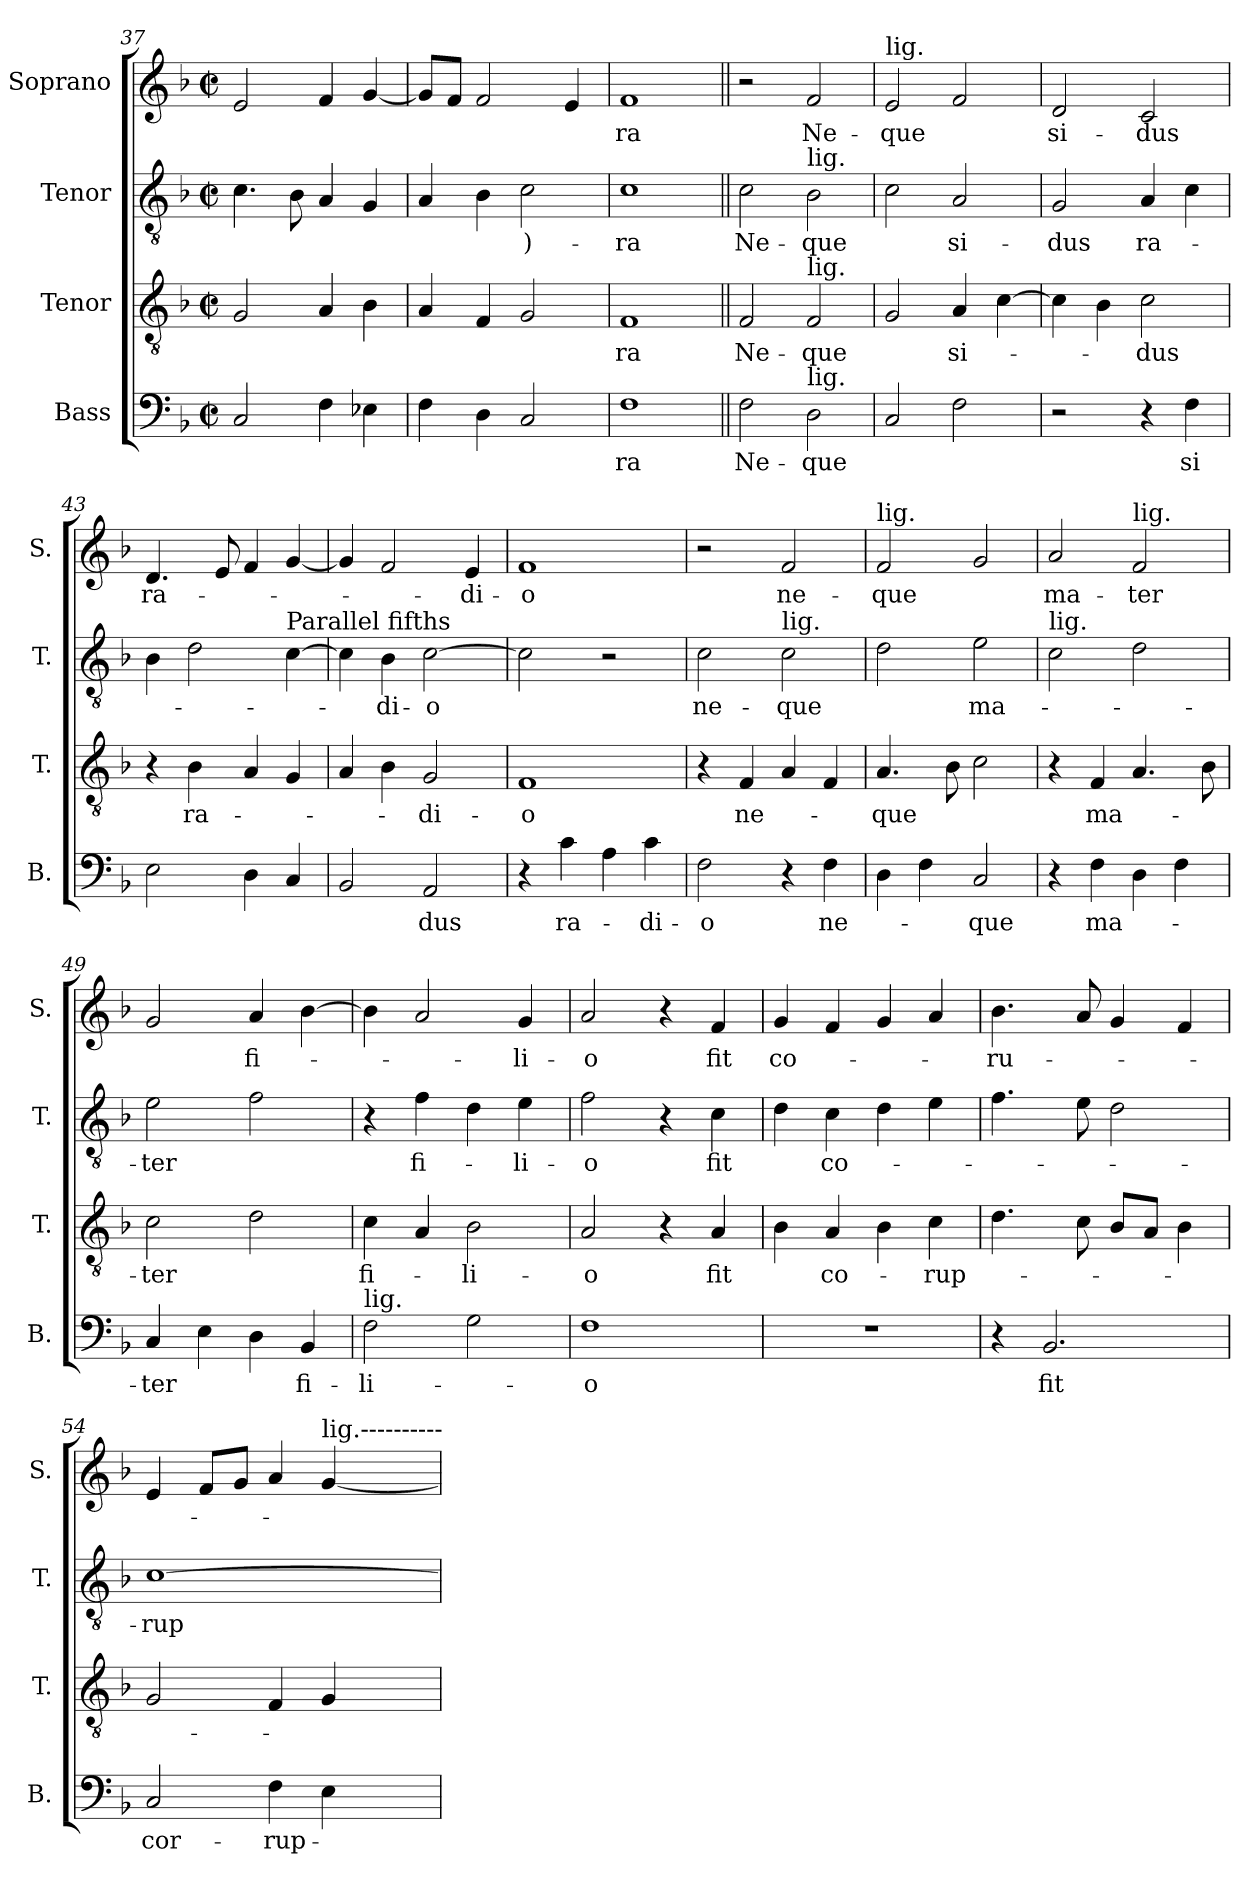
**kern	**text	**kern	**text	**kern	**text	**kern	**text
*part4	*part4	*part3	*part3	*part2	*part2	*part1	*part1
*staff4	*staff4	*staff3	*staff3	*staff2	*staff2	*staff1	*staff1
*I"Bass	*	*I"Tenor	*	*I"Tenor	*	*I"Soprano	*
*I'B.	*	*I'T.	*	*I'T.	*	*I'S.	*
*clefF4	*	*clefGv2	*	*clefGv2	*	*clefG2	*
*k[b-]	*	*k[b-]	*	*k[b-]	*	*k[b-]	*
*M2/2	*	*M2/2	*	*M2/2	*	*M2/2	*
*met(c|)	*	*met(c|)	*	*met(c|)	*	*met(c|)	*
=37	=37	=37	=37	=37	=37	=37	=37
2C/	.	2G/	.	4.c\	.	2e/	.
.	.	.	.	8B-\	.	.	.
4F\	.	4A/	.	4A/	.	4f/	.
4E-X\	.	4B-\	.	4G/	.	[4g/	.
=38	=38	=38	=38	=38	=38	=38	=38
4F\	.	4A/	.	4A/	.	8g/L]	.
.	.	.	.	.	.	8f/J	.
4D\	.	4F/	.	4B-\	.	2f/	.
!	!	!	!	!	!LO:LY:b	!	!
2C/	.	2G/	.	2c\	)-	.	.
.	.	.	.	.	.	4e/	.
=39	=39	=39	=39	=39	=39	=39	=39
!	!LO:LY:b	!	!LO:LY:b	!	!LO:LY:b	!	!LO:LY:b
1F	-ra	1F	-ra	1c	-ra	1f	-ra
=40||	=40||	=40||	=40||	=40||	=40||	=40||	=40||
!	!LO:LY:b	!	!LO:LY:b	!	!LO:LY:b	!	!
2F\	Ne-	2F/	Ne-	2c\	Ne-	2r	.
!	!	!	!	!LO:TX:a:t=lig.	!	!	!
!	!	!LO:TX:a:t=lig.	!	!	!	!	!
!LO:TX:a:t=lig.	!	!	!	!	!	!	!
!	!LO:LY:b	!	!LO:LY:b	!	!LO:LY:b	!	!LO:LY:b
2D\	-que	2F/	-que	2B-\	-que	2f/	Ne-
=41	=41	=41	=41	=41	=41	=41	=41
!	!	!	!	!	!	!LO:TX:a:t=lig.	!
!	!	!	!	!	!	!	!LO:LY:b
2C/	.	2G/	.	2c\	.	2e/	-que
!	!	!	!LO:LY:b	!	!LO:LY:b	!	!
2F\	.	4A/	si-	2A/	si-	2f/	.
.	.	[4c\	.	.	.	.	.
=42	=42	=42	=42	=42	=42	=42	=42
!	!	!	!	!	!LO:LY:b	!	!LO:LY:b
2r	.	4c\]	.	2G/	-dus	2d/	si-
.	.	4B-\	.	.	.	.	.
!	!	!	!LO:LY:b	!	!LO:LY:b	!	!LO:LY:b
4r	.	2c\	-dus	4A/	ra-	2c/	-dus
!	!LO:LY:b	!	!	!	!	!	!
4F\	si	.	.	4c\	.	.	.
!!LO:LB:g=z
=43	=43	=43	=43	=43	=43	=43	=43
!	!	!	!	!	!	!	!LO:LY:b
2E\	.	4r	.	4B-\	.	4.d/	ra-
!	!	!	!LO:LY:b	!	!	!	!
.	.	4B-\	ra-	2d\	.	.	.
.	.	.	.	.	.	8e/	.
4D\	.	4A/	.	.	.	4f/	.
!	!	!	!	!LO:TX:a:t=Parallel fifths	!	!	!
4C/	.	4G/	.	[4c\	.	[4g/	.
=44	=44	=44	=44	=44	=44	=44	=44
2BB-/	.	4A/	.	4c\]	.	4g/]	.
!	!	!	!	!	!LO:LY:b	!	!
.	.	4B-\	.	4B-\	-di-	2f/	.
!	!LO:LY:b	!	!LO:LY:b	!	!LO:LY:b	!	!
2AA/	dus	2G/	-di-	[2c\	-o	.	.
!	!	!	!	!	!	!	!LO:LY:b
.	.	.	.	.	.	4e/	-di-
=45	=45	=45	=45	=45	=45	=45	=45
!	!	!	!LO:LY:b	!	!	!	!LO:LY:b
4r	.	1F	-o	2c\]	.	1f	-o
!	!LO:LY:b	!	!	!	!	!	!
4c\	ra-	.	.	.	.	.	.
4A\	.	.	.	2r	.	.	.
!	!LO:LY:b	!	!	!	!	!	!
4c\	-di-	.	.	.	.	.	.
=46	=46	=46	=46	=46	=46	=46	=46
!	!LO:LY:b	!	!	!	!LO:LY:b	!	!
2F\	-o	4r	.	2c\	ne-	2r	.
!	!	!	!LO:LY:b	!	!	!	!
.	.	4F/	ne-	.	.	.	.
!	!	!	!	!LO:TX:a:t=lig.	!	!	!
!	!	!	!	!	!LO:LY:b	!	!LO:LY:b
4r	.	4A/	.	2c\	-que	2f/	ne-
!	!LO:LY:b	!	!	!	!	!	!
4F\	ne-	4F/	.	.	.	.	.
=47	=47	=47	=47	=47	=47	=47	=47
!	!	!	!	!	!	!LO:TX:a:t=lig.	!
!	!	!	!LO:LY:b	!	!	!	!LO:LY:b
4D\	.	4.A/	-que	2d\	.	2f/	-que
4F\	.	.	.	.	.	.	.
.	.	8B-\	.	.	.	.	.
!	!LO:LY:b	!	!	!	!LO:LY:b	!	!
2C/	-que	2c\	.	2e\	ma-	2g/	.
=48	=48	=48	=48	=48	=48	=48	=48
!	!	!	!	!LO:TX:a:t=lig.	!	!	!
!	!	!	!	!	!	!	!LO:LY:b
4r	.	4r	.	2c\	.	2a/	ma-
!	!LO:LY:b	!	!LO:LY:b	!	!	!	!
4F\	ma-	4F/	ma-	.	.	.	.
!	!	!	!	!	!	!LO:TX:a:t=lig.	!
!	!	!	!	!	!	!	!LO:LY:b
4D\	.	4.A/	.	2d\	.	2f/	-ter
4F\	.	.	.	.	.	.	.
.	.	8B-\	.	.	.	.	.
=49	=49	=49	=49	=49	=49	=49	=49
!	!LO:LY:b	!	!LO:LY:b	!	!LO:LY:b	!	!
4C/	-ter	2c\	-ter	2e\	-ter	2g/	.
4E\	.	.	.	.	.	.	.
!	!	!	!	!	!	!	!LO:LY:b
4D\	.	2d\	.	2f\	.	4a/	fi-
!	!LO:LY:b	!	!	!	!	!	!
4BB-/	fi-	.	.	.	.	[4b-\	.
!!LO:LB:g=z
=50	=50	=50	=50	=50	=50	=50	=50
!LO:TX:a:t=lig.	!	!	!	!	!	!	!
!	!LO:LY:b	!	!LO:LY:b	!	!	!	!
2F\	-li-	4c\	fi-	4r	.	4b-\]	.
!	!	!	!	!	!LO:LY:b	!	!
.	.	4A/	.	4f\	fi-	2a/	.
!	!	!	!LO:LY:b	!	!	!	!
2G\	.	2B-\	-li-	4d\	.	.	.
!	!	!	!	!	!LO:LY:b	!	!LO:LY:b
.	.	.	.	4e\	-li-	4g/	-li-
=51	=51	=51	=51	=51	=51	=51	=51
!	!LO:LY:b	!	!LO:LY:b	!	!LO:LY:b	!	!LO:LY:b
1F	-o	2A/	-o	2f\	-o	2a/	-o
.	.	4r	.	4r	.	4r	.
!	!	!	!LO:LY:b	!	!LO:LY:b	!	!LO:LY:b
.	.	4A/	-fit	4c\	-fit	4f/	fit
=52	=52	=52	=52	=52	=52	=52	=52
!	!	!	!	!	!	!	!LO:LY:b
1r	.	4B-\	.	4d\	.	4g/	co-
!	!	!	!LO:LY:b	!	!LO:LY:b	!	!
.	.	4A/	co-	4c\	co-	4f/	.
.	.	4B-\	.	4d\	.	4g/	.
!	!	!	!LO:LY:b	!	!	!	!
.	.	4c\	-rup-	4e\	.	4a/	.
=53	=53	=53	=53	=53	=53	=53	=53
!	!	!	!	!	!	!	!LO:LY:b
4r	.	4.d\	.	4.f\	.	4.b-\	-ru-
!	!LO:LY:b	!	!	!	!	!	!
2.BB-/	fit	.	.	.	.	.	.
.	.	8c\	.	8e\	.	8a/	.
.	.	8B-/L	.	2d\	.	4g/	.
.	.	8A/J	.	.	.	.	.
.	.	4B-\	.	.	.	4f/	.
=54	=54	=54	=54	=54	=54	=54	=54
!	!LO:LY:b	!	!	!	!LO:LY:b	!	!
2C/	cor-	2G/	.	[1c	-rup-	4e/	.
.	.	.	.	.	.	8f/L	.
.	.	.	.	.	.	8g/J	.
!	!LO:LY:b	!	!	!	!	!	!
4F\	-rup-	4F/	.	.	.	4a/	.
!	!	!	!	!	!	!LO:TX:a:t=lig.----------	!
4E\	.	4G/	.	.	.	[4g/	.
=	=	=	=	=	=	=	=
*-	*-	*-	*-	*-	*-	*-	*-
